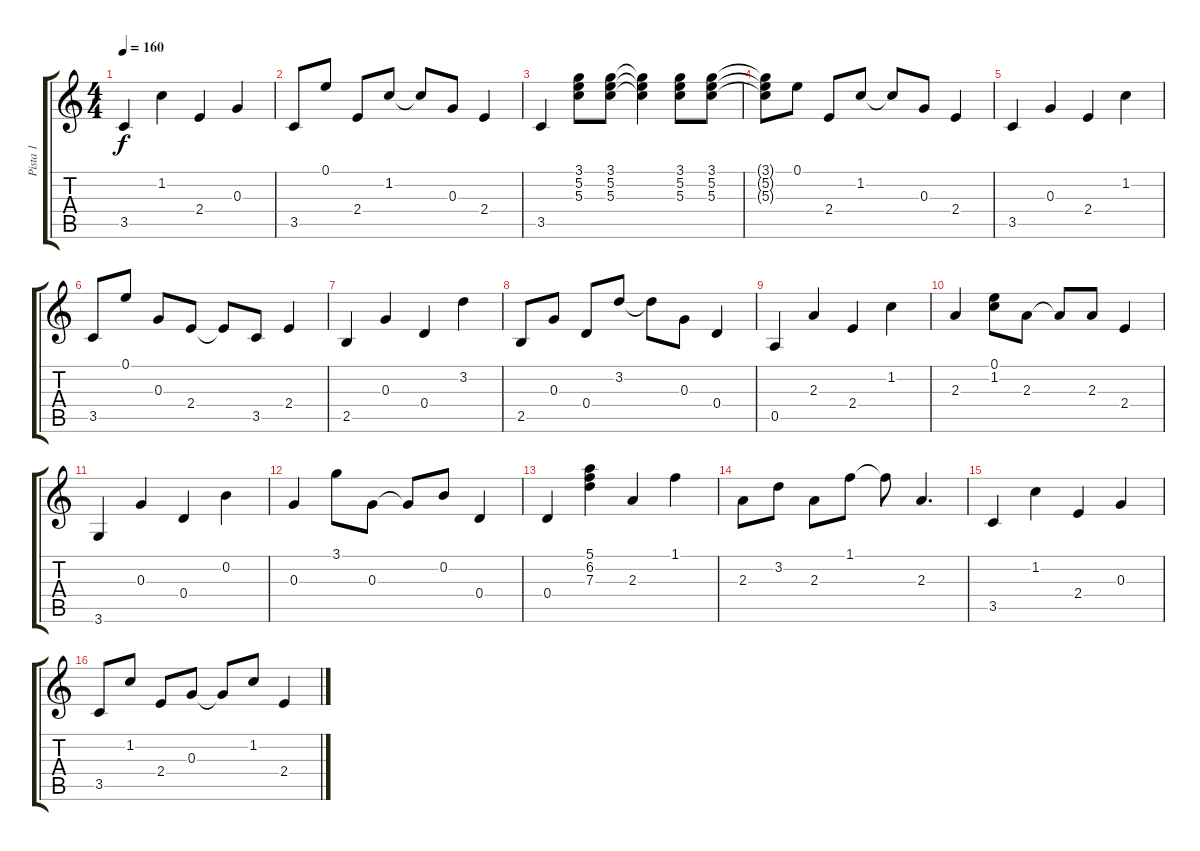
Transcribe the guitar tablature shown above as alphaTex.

\track ("Pista 1" "Pista 1") {instrument acousticguitarnylon}
\staff {score tabs}
\tuning (E4 B3 G3 D3 A2 E2) {hide}
\ts (4 4)
\tempo 160
\clef g2
\ks c
3.5.4{dy f} 1.2.4 2.4.4 0.3.4 |
3.5.8 0.1.8 2.4.8 1.2.8 1.2{t}.8 0.3.8 2.4.4 |
3.5.4 (3.1 5.2 5.3).8 (3.1 5.2 5.3).8 (3.1{t} 5.2{t} 5.3{t}).4 (3.1 5.2 5.3).8 (3.1 5.2 5.3).8 |
(3.1{t} 5.2{t} 5.3{t}).8 0.1.8 2.4.8 1.2.8 1.2{t}.8 0.3.8 2.4.4 |
3.5.4 0.3.4 2.4.4 1.2.4 |
3.5.8 0.1.8 0.3.8 2.4.8 2.4{t}.8 3.5.8 2.4.4 |
2.5.4 0.3.4 0.4.4 3.2.4 |
2.5.8 0.3.8 0.4.8 3.2.8 3.2{t}.8 0.3.8 0.4.4 |
0.5.4 2.3.4 2.4.4 1.2.4 |
2.3.4 (0.1 1.2).8 2.3.8 2.3{t}.8 2.3.8 2.4.4 |
3.6.4 0.3.4 0.4.4 0.2.4 |
0.3.4 3.1.8 0.3.8 0.3{t}.8 0.2.8 0.4.4 |
0.4.4 (5.1 6.2 7.3).4 2.3.4 1.1.4 |
2.3.8 3.2.8 2.3.8 1.1.8 1.1{t}.8 2.3.4{d} |
3.5.4 1.2.4 2.4.4 0.3.4 |
3.5.8 1.2.8 2.4.8 0.3.8 0.3{t}.8 1.2.8 2.4.4
